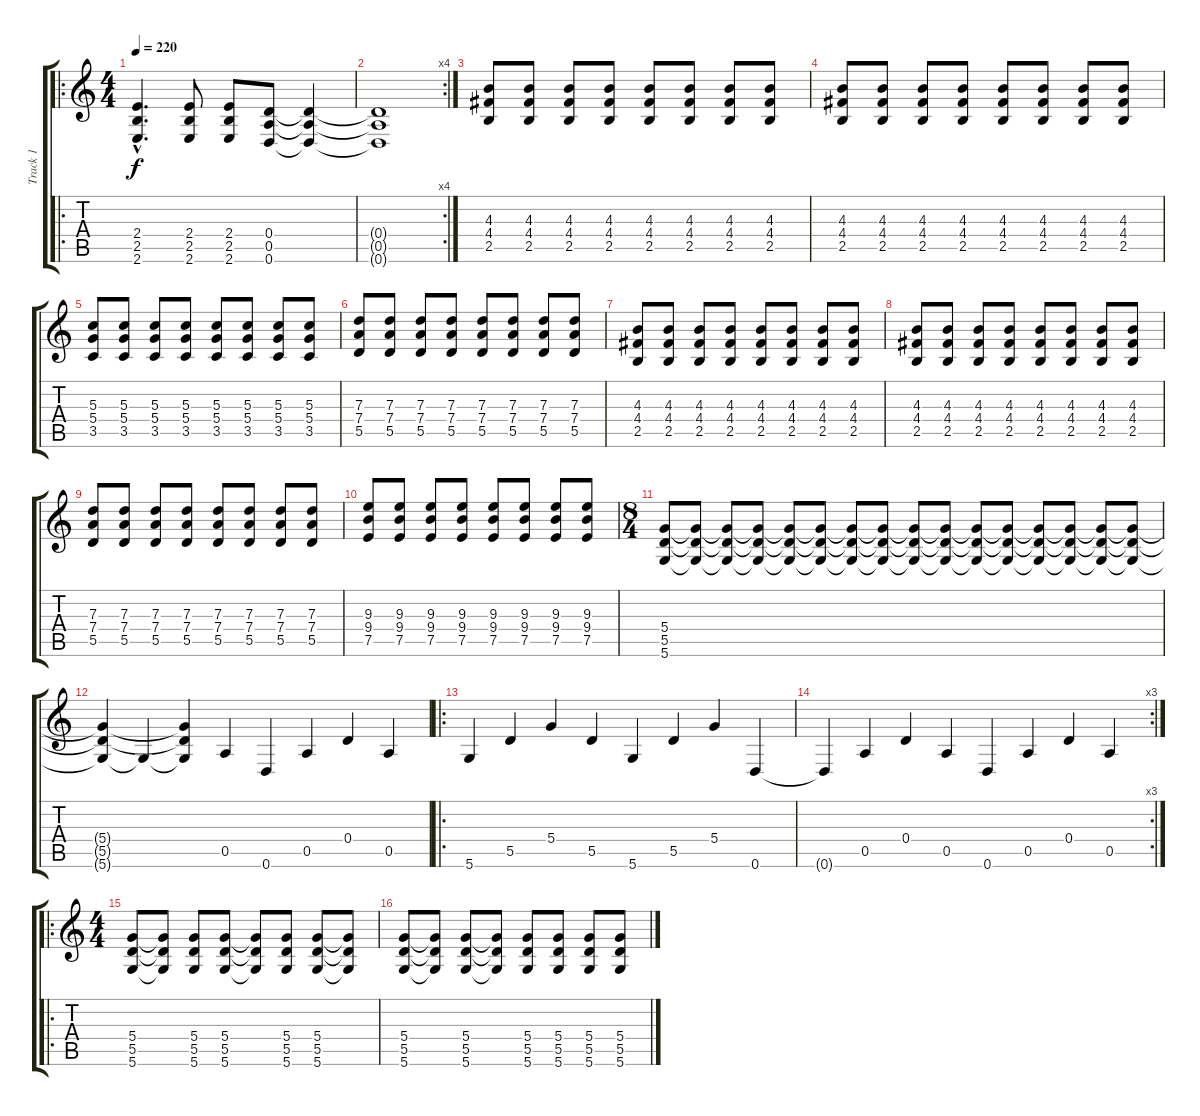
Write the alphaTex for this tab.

\track ("Track 1" "Track 1") {instrument distortionguitar}
\staff {score tabs}
\tuning (E4 B3 G3 D3 A2 D2) {hide}
\ro
\ts (4 4)
\tempo 220
\clef g2
\ks c
(2.4{hac} 2.5{hac} 2.6{hac}).4{d dy f} (2.4 2.5 2.6).8 (2.4 2.5 2.6).8 (0.4 0.5 0.6).8 (0.4{t} 0.5{t} 0.6{t}).4 |
\rc 4
(0.4{t} 0.5{t} 0.6{t}).1 |
(4.3 4.4 2.5).8{instrument distortionguitar} (4.3 4.4 2.5).8 (4.3 4.4 2.5).8 (4.3 4.4 2.5).8 (4.3 4.4 2.5).8 (4.3 4.4 2.5).8 (4.3 4.4 2.5).8 (4.3 4.4 2.5).8 |
(4.3 4.4 2.5).8 (4.3 4.4 2.5).8 (4.3 4.4 2.5).8 (4.3 4.4 2.5).8 (4.3 4.4 2.5).8 (4.3 4.4 2.5).8 (4.3 4.4 2.5).8 (4.3 4.4 2.5).8 |
(5.3 5.4 3.5).8 (5.3 5.4 3.5).8 (5.3 5.4 3.5).8 (5.3 5.4 3.5).8 (5.3 5.4 3.5).8 (5.3 5.4 3.5).8 (5.3 5.4 3.5).8 (5.3 5.4 3.5).8 |
(7.3 7.4 5.5).8 (7.3 7.4 5.5).8 (7.3 7.4 5.5).8 (7.3 7.4 5.5).8 (7.3 7.4 5.5).8 (7.3 7.4 5.5).8 (7.3 7.4 5.5).8 (7.3 7.4 5.5).8 |
(4.3 4.4 2.5).8 (4.3 4.4 2.5).8 (4.3 4.4 2.5).8 (4.3 4.4 2.5).8 (4.3 4.4 2.5).8 (4.3 4.4 2.5).8 (4.3 4.4 2.5).8 (4.3 4.4 2.5).8 |
(4.3 4.4 2.5).8 (4.3 4.4 2.5).8 (4.3 4.4 2.5).8 (4.3 4.4 2.5).8 (4.3 4.4 2.5).8 (4.3 4.4 2.5).8 (4.3 4.4 2.5).8 (4.3 4.4 2.5).8 |
(7.3 7.4 5.5).8 (7.3 7.4 5.5).8 (7.3 7.4 5.5).8 (7.3 7.4 5.5).8 (7.3 7.4 5.5).8 (7.3 7.4 5.5).8 (7.3 7.4 5.5).8 (7.3 7.4 5.5).8 |
(9.3 9.4 7.5).8 (9.3 9.4 7.5).8 (9.3 9.4 7.5).8 (9.3 9.4 7.5).8 (9.3 9.4 7.5).8 (9.3 9.4 7.5).8 (9.3 9.4 7.5).8 (9.3 9.4 7.5).8 |
\ts (8 4)
(5.4 5.5 5.6).8{volume 0} (5.4{t} 5.5{t} 5.6{t}).8 (5.4{t} 5.5{t} 5.6{t}).8 (5.4{t} 5.5{t} 5.6{t}).8 (5.4{t} 5.5{t} 5.6{t}).8 (5.4{t} 5.5{t} 5.6{t}).8 (5.4{t} 5.5{t} 5.6{t}).8 (5.4{t} 5.5{t} 5.6{t}).8 (5.4{t} 5.5{t} 5.6{t}).8 (5.4{t} 5.5{t} 5.6{t}).8 (5.4{t} 5.5{t} 5.6{t}).8 (5.4{t} 5.5{t} 5.6{t}).8 (5.4{t} 5.5{t} 5.6{t}).8 (5.4{t} 5.5{t} 5.6{t}).8 (5.4{t} 5.5{t} 5.6{t}).8 (5.4{t} 5.5{t} 5.6{t}).8 |
(5.4{t} 5.5{t} 5.6{t}).4 5.6{t}.4 (5.4{t} 5.5{t} 5.6{t}).4 0.5.4{volume 13 instrument electricguitarclean} 0.6.4 0.5.4 0.4.4 0.5.4 |
\ro
5.6.4 5.5.4 5.4.4 5.5.4 5.6.4 5.5.4 5.4.4 0.6.4 |
\rc 3
0.6{t}.4 0.5.4 0.4.4 0.5.4 0.6.4 0.5.4 0.4.4 0.5.4 |
\ro
\ts (4 4)
(5.4 5.5 5.6).8{instrument distortionguitar} (5.4{t} 5.5{t} 5.6{t}).8 (5.4 5.5 5.6).8 (5.4 5.5 5.6).8 (5.4{t} 5.5{t} 5.6{t}).8 (5.4 5.5 5.6).8 (5.4 5.5 5.6).8 (5.4{t} 5.5{t} 5.6{t}).8 |
(5.4 5.5 5.6).8 (5.4{t} 5.5{t} 5.6{t}).8 (5.4 5.5 5.6).8 (5.4{t} 5.5{t} 5.6{t}).8 (5.4 5.5 5.6).8 (5.4 5.5 5.6).8 (5.4 5.5 5.6).8 (5.4 5.5 5.6).8
